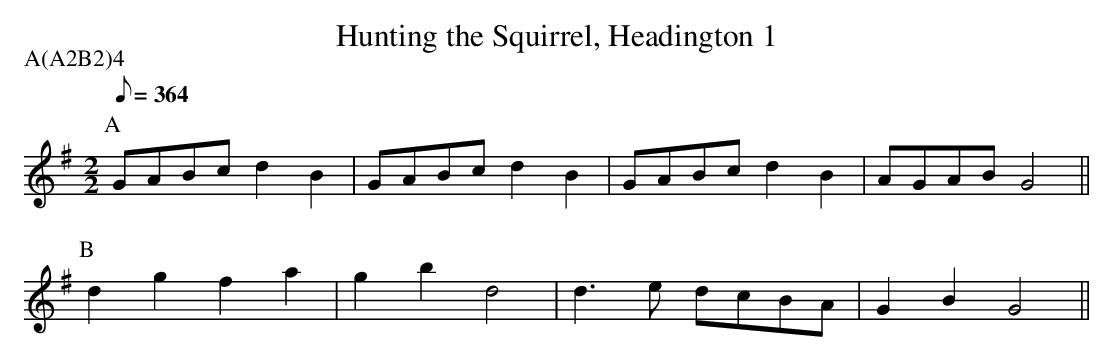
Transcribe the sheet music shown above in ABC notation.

X:1
T:Hunting the Squirrel, Headington 1
M:2/2
L:1/8
P:A(A2B2)4
K:G
Q:364
P:A
GABc d2B2|GABc d2B2|GABc d2B2|AGAB G4||
P:B
d2g2 f2a2|g2b2 d4  |d3e  dcBA|G2B2 G4||
